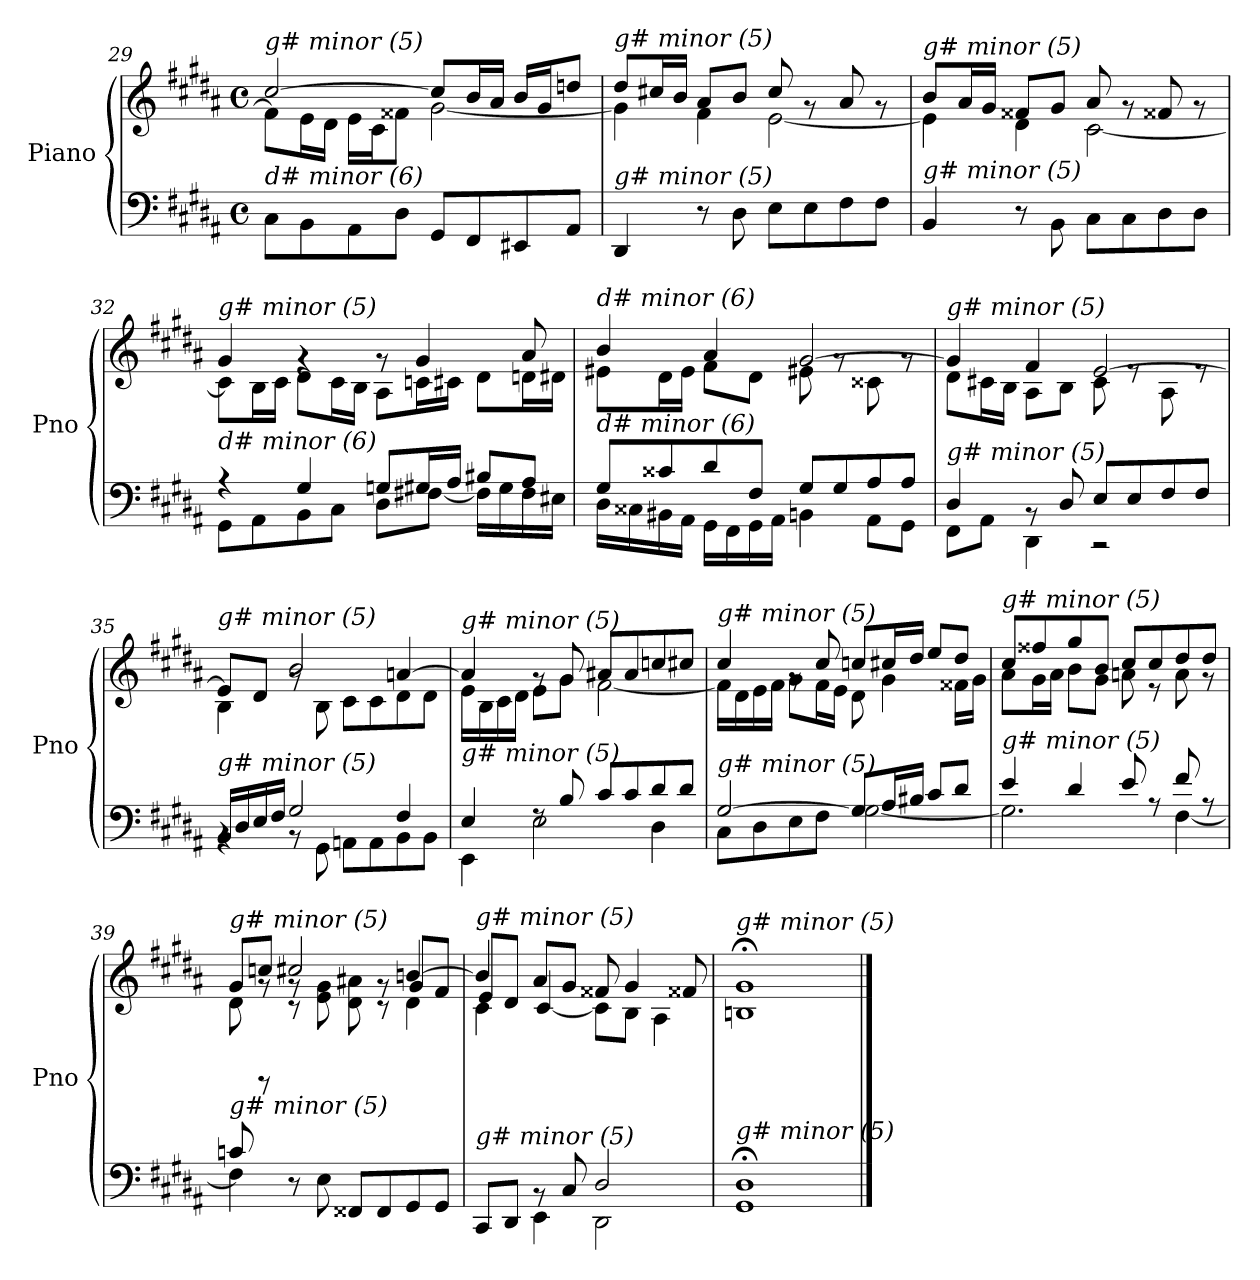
**kern	**kern
*part1	*part1
*staff2	*staff1
*I"Piano	*
*I'Pno	*
!!LO:LB:g=z
*clefF4	*clefG2
*k[f#c#g#d#a#]	*k[f#c#g#d#a#]
*M4/4	*M4/4
*met(c)	*met(c)
=29	=29
*	*^
!	!LO:TX:i:t=g# minor (5)	!
!LO:TX:i:t=d# minor (6)	!	!
8C#\L	[2cc#/	8f#\L]
8BB\	.	16e\L
.	.	16d#\JJ
8AA#\	.	16e\LL
.	.	16c#\J
8D#\J	.	8f##X\J
8GG#/L	8cc#/L]	[2g#\
8FF#/	16b/L	.
.	16a#/JJ	.
8EE#X/	16b/LL	.
.	16g#/J	.
8AA#/J	8ddni/J	.
!!LO:LB:g=z	!!
=30	=30	=30
!	!LO:TX:i:t=g# minor (5)	!
!LO:TX:i:t=g# minor (5)	!	!
4DD#/	8dd#/L	4g#\]
.	16cc#X/L	.
.	16b/JJ	.
8r	8a#/L	4f#\
8D#\	8b/J	.
8E\L	8cc#/	[2e\
8E\	8rg	.
8F#\	8a#/	.
8F#\J	8rg	.
=31	=31	=31
!	!LO:TX:i:t=g# minor (5)	!
!LO:TX:i:t=g# minor (5)	!	!
4BB/	8b/L	4e\]
.	16a#/L	.
.	16g#/JJ	.
8r	8f##X/L	4d#\
8BB\	8g#/J	.
8C#\L	8a#/	[2c#\
8C#\	8rg	.
8D#\	8f##X/	.
8D#\J	8rg	.
=32	=32	=32
*^	*	*
!	!	!LO:TX:i:t=g# minor (5)	!
!LO:TX:i:t=d# minor (6)	!	!	!
4r	8GG#\L	4g#/	8c#\L]
.	8AA#\	.	16B\L
.	.	.	16c#\JJ
4G#/	8BB\	4rg	8d#\L
.	8C#\J	.	16c#\L
.	.	.	16B\JJ
8Gni/L	8D#\L	8rg	8A#\L
16G#/L	[8F#X\J	4g#/	16cni\L
16A#/JJ	.	.	16c#\JJ
8B#X/L	16F#\LL]	.	8d#\L
.	16G#\	.	.
8A#/J	16F#\	8a#/	16dni\L
.	16E#X\JJ	.	16d#\JJ
!!LO:LB:g=z	!!
=33	=33	=33	=33
!	!	!LO:TX:i:t=d# minor (6)	!
!LO:TX:i:t=d# minor (6)	!	!	!
8G#/L	16D#\LL	4b/	8e#X\L
.	16C##X\	.	.
8c##X/	16BB#X\	.	16d#\L
.	16AA#\JJ	.	16e#\JJ
8d#/	16GG#\LL	4a#/	8f#\L
.	16FF#\	.	.
8F#/J	16GG#\	.	8d#\J
.	16AA#\JJ	.	.
8G#/L	4BBn\	[2g#/	8e#X\
8G#/	.	.	8rg
8A#/	8AA#\L	.	8c##X\
8A#/J	8GG#\J	.	8rg
=34	=34	=34	=34
!	!	!LO:TX:i:t=g# minor (5)	!
!LO:TX:i:t=g# minor (5)	!	!	!
4D#/	8FF#\L	4g#/]	8d#\L
.	8AA#\J	.	16c#X\L
.	.	.	16B\JJ
8rBB	4DD#\	4f#/	8A#\L
8D#/	.	.	8B\J
8E/L	2r	[2e/	8c#\
8E/	.	.	8re
8F#/	.	.	8A#\
8F#/J	.	.	8re
=35	=35	=35	=35
!	!	!LO:TX:i:t=g# minor (5)	!
!LO:TX:i:t=g# minor (5)	!	!	!
16BB/LL	4rBB	8e/L]	4B\
16D#/	.	.	.
16E/	.	8d#/J	.
16F#/JJ	.	.	.
2G#/	8rBB	2b/	8rg
.	8GG#\	.	8B\
.	8AAn\L	.	8c#\L
.	8AA\	.	8c#\
4F#/	8BB\	[4an/	8d#\
.	8BB\J	.	8d#\J
!!LO:LB:g=z	!!
=36	=36	=36	=36
!	!	!LO:TX:i:t=g# minor (5)	!
!LO:TX:i:t=g# minor (5)	!	!	!
4E/	4EE\	4a/]	16e\LL
.	.	.	16B\
.	.	.	16c#\
.	.	.	16d#\JJ
8rF	2E\	8rg	8e\L
8B/	.	8g#/	8g#\J
8c#/L	.	8a#X/L	[2f#\
8c#/	.	8a#/	.
8d#/	4D#\	8ccni/	.
8d#/J	.	8cc#i/J	.
=37	=37	=37	=37
!	!	!LO:TX:i:t=g# minor (5)	!
!LO:TX:i:t=g# minor (5)	!	!	!
[2G#/	8C#\L	4cc#/	16f#\LL]
.	.	.	16d#\
.	8D#\	.	16e\
.	.	.	16f#\JJ
.	8E\	8rg	8g#\L
.	8F#\J	8cc#/	16f#\L
.	.	.	16e\JJ
8G#/L]	[2G#\	8ccni/L	8d#\
16A#/L	.	16cc#/L	4g#\
16B#Xj/JJ	.	16dd#/JJ	.
8c#/L	.	8ee/L	.
8d#/J	.	8dd#/J	16f##X\LL
.	.	.	16g#\JJ
=38	=38	=38	=38
!	!	!LO:TX:i:t=g# minor (5)	!
!LO:TX:i:t=g# minor (5)	!	!	!
4e/	2.G#\]	8cc#/L	8a#\L
.	.	8ff##X/	16g#\L
.	.	.	16a#\JJ
4d#/	.	8gg#/	8b\L
.	.	8b/J	8g#\J
8e/	.	8cc#/L	8an\
8rA	.	8cc#/	8r
8f#/	[4F#\	8dd#/	8a\
8rA	.	8dd#/J	8r
!!LO:PB:g=z
=39	=39	=39	=39
*	*^	*^	*^
!	!	!	!LO:TX:i:t=g# minor (5)	!	!	!
!LO:TX:i:t=g# minor (5)	!	!	!	!	!	!
8cni/	4ryy	4F#\]	8g#/L	8d#\	8ryy	4ryy
4ryy	.	.	8ccni/J	8rg	8rCC	.
.	8r	2.ryy	2cc#/	8rg	8rc	2.ryy
4ryy	8E\	.	.	8e\ 8g#\	4ryy	.
.	8FF##X/L	.	.	8d#\ 8a#X\	.	.
4.ryy	8FF##/	.	.	8rg	8rc	.
.	8GG#/	.	[4bn/	4d#\	8g#/L	.
.	8GG#/J	.	.	.	8f#/J	.
=40	=40	=40	=40	=40	=40	=40
!	!	!	!LO:TX:i:t=g# minor (5)	!	!	!
!LO:TX:i:t=g# minor (5)	!	!	!	!	!	!
4ryy	8CC#/L	4ryy	4b/]	4c#\	8e/L	4ryy
.	8DD#/J	.	.	.	8d#/J	.
2.ryy	8rBB	4EE\	8a#/L	[4c#/	2.ryy	2.ryy
.	8C#/	.	8g#/J	.	.	.
.	2D#/	2DD#\	8f##X/	8c#\L]	.	.
.	.	.	4g#/	8B\J	.	.
.	.	.	.	4A#\	.	.
.	.	.	8f##X/	.	.	.
*v	*v	*v	*	*	*	*
*	*v	*v	*v	*v
=41	=41
!	!LO:TX:i:t=g# minor (5)
!LO:TX:i:t=g# minor (5)	!
1GG#; 1D#;	1Bn;< 1g#;<
==	==
*-	*-
